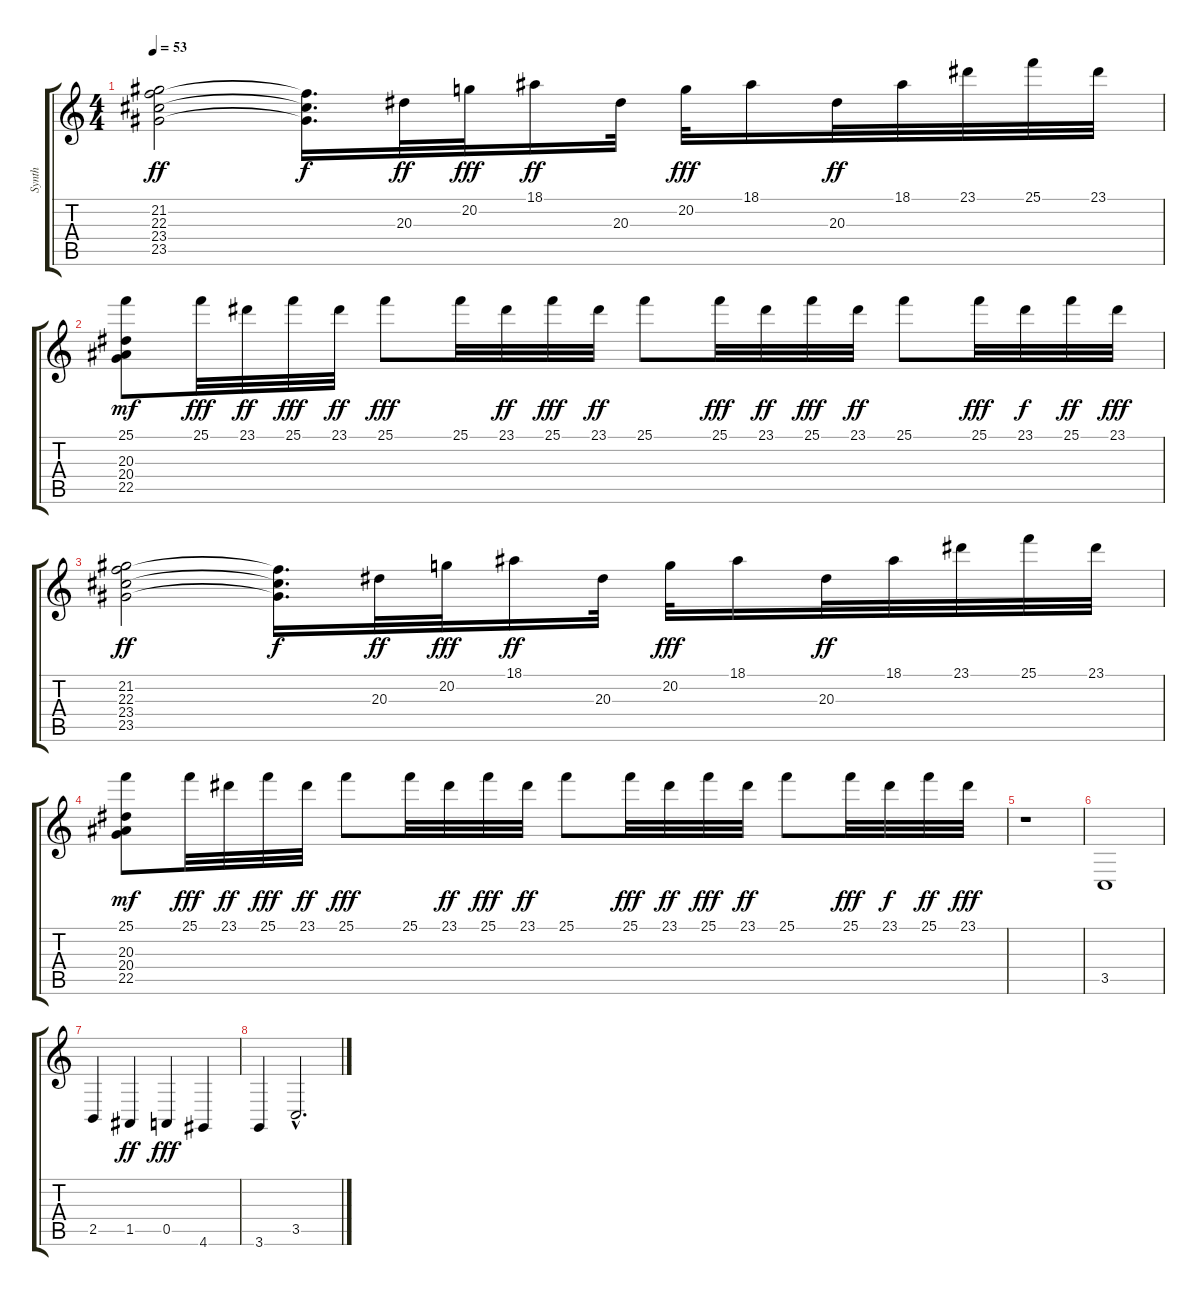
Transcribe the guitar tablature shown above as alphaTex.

\track ("Synth" "Synth") {instrument synthbrass1}
\staff {score tabs}
\tuning (E4 B3 G3 D3 A2 E2) {hide}
\ts (4 4)
\tempo 53
\clef g2
\ks c
(21.2 22.3 23.4 23.5).2{dy ff} (22.3{t} 23.4{t} 23.5{t}).16{d dy f} 20.3.32{dy ff} 20.2.32{dy fff} 18.1.16{dy ff} 20.3.32 20.2.32{dy fff} 18.1.16 20.3.32{dy ff} 18.1.32 23.1.32 25.1.32 23.1.32 |
(25.1 20.3 20.4 22.5).8{dy mf} 25.1.32{dy fff} 23.1.32{dy ff} 25.1.32{dy fff} 23.1.32{dy ff} 25.1.8{dy fff} 25.1.32 23.1.32{dy ff} 25.1.32{dy fff} 23.1.32{dy ff} 25.1.8 25.1.32{dy fff} 23.1.32{dy ff} 25.1.32{dy fff} 23.1.32{dy ff} 25.1.8 25.1.32{dy fff} 23.1.32{dy f} 25.1.32{dy ff} 23.1.32{dy fff} |
(21.2 22.3 23.4 23.5).2{dy ff} (22.3{t} 23.4{t} 23.5{t}).16{d dy f} 20.3.32{dy ff} 20.2.32{dy fff} 18.1.16{dy ff} 20.3.32 20.2.32{dy fff} 18.1.16 20.3.32{dy ff} 18.1.32 23.1.32 25.1.32 23.1.32 |
(25.1 20.3 20.4 22.5).8{dy mf} 25.1.32{dy fff} 23.1.32{dy ff} 25.1.32{dy fff} 23.1.32{dy ff} 25.1.8{dy fff} 25.1.32 23.1.32{dy ff} 25.1.32{dy fff} 23.1.32{dy ff} 25.1.8 25.1.32{dy fff} 23.1.32{dy ff} 25.1.32{dy fff} 23.1.32{dy ff} 25.1.8 25.1.32{dy fff} 23.1.32{dy f} 25.1.32{dy ff} 23.1.32{dy fff} |
r.1 |
3.5.1 |
2.5.4 1.5.4{dy ff} 0.5.4{dy fff} 4.6.4 |
3.6.4 3.5{hac}.2{d}
